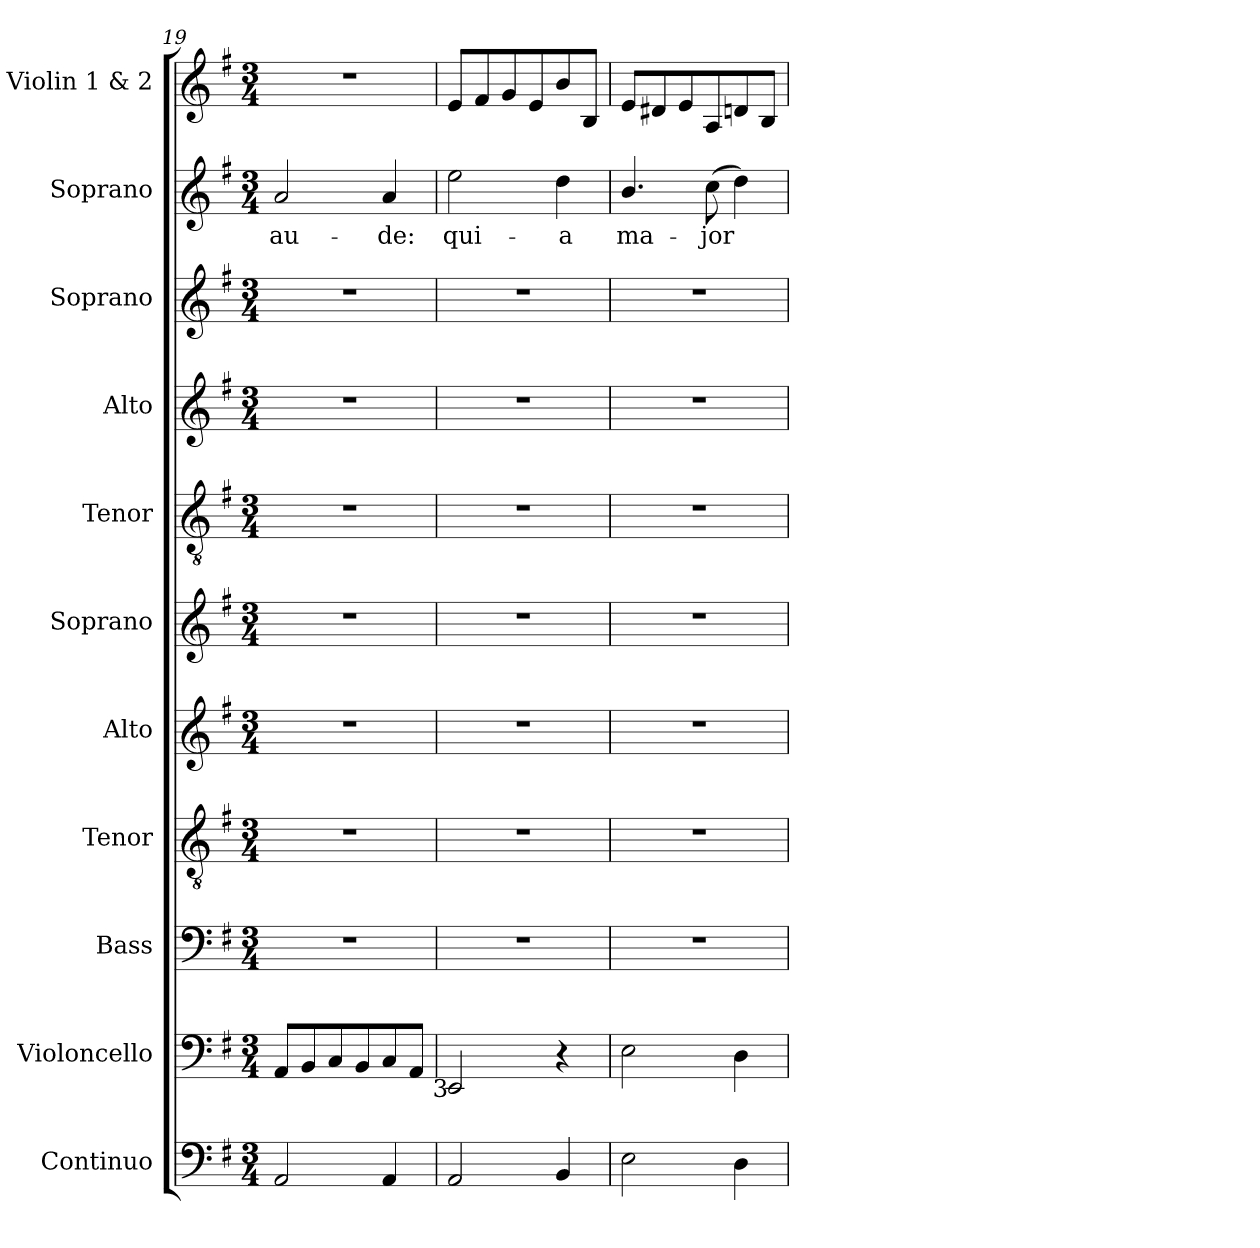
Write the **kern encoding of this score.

**kern	**kern	**kern	**kern	**kern	**kern	**kern	**kern	**kern	**kern	**text	**kern
*part11	*part10	*part9	*part8	*part7	*part6	*part5	*part4	*part3	*part2	*part2	*part1
*staff11	*staff10	*staff9	*staff8	*staff7	*staff6	*staff5	*staff4	*staff3	*staff2	*staff2	*staff1
*I"Continuo	*I"Violoncello	*I"Bass	*I"Tenor	*I"Alto	*I"Soprano	*I"Tenor	*I"Alto	*I"Soprano	*I"Soprano	*	*I"Violin 1 & 2
*I'Cont.	*I'Vc.	*I'B.	*I'T.	*I'A.	*I'S.	*I'T.	*I'A.	*I'S.	*I'S.	*	*I'Vln. 1/2
*clefF4	*clefF4	*clefF4	*clefGv2	*clefG2	*clefG2	*clefGv2	*clefG2	*clefG2	*clefG2	*	*clefG2
*	*	*	*ITrd7c12	*	*	*ITrd7c12	*	*	*	*	*
*k[f#]	*k[f#]	*k[f#]	*k[f#]	*k[f#]	*k[f#]	*k[f#]	*k[f#]	*k[f#]	*k[f#]	*	*k[f#]
*G:	*G:	*G:	*G:	*G:	*G:	*G:	*G:	*G:	*G:	*	*G:
*M3/4	*M3/4	*M3/4	*M3/4	*M3/4	*M3/4	*M3/4	*M3/4	*M3/4	*M3/4	*	*M3/4
=19	=19	=19	=19	=19	=19	=19	=19	=19	=19	=19	=19
!	!	!LO:N:vis=1	!LO:N:vis=1	!LO:N:vis=1	!LO:N:vis=1	!LO:N:vis=1	!LO:N:vis=1	!LO:N:vis=1	!	!	!
!	!	!	!	!	!	!	!	!	!	!LO:LY:b:color=#000000	!LO:N:vis=1
2AAi/	8AAi/L	2.r	2.r	2.r	2.r	2.r	2.r	2.r	2ai/	au-	2.r
.	8BBi/	.	.	.	.	.	.	.	.	.	.
.	8Ci/	.	.	.	.	.	.	.	.	.	.
.	8BBi/	.	.	.	.	.	.	.	.	.	.
!	!	!	!	!	!	!	!	!	!	!LO:LY:b:color=#000000	!
4AAi/	8Ci/	.	.	.	.	.	.	.	4ai/	-de:	.
.	8AAi/J	.	.	.	.	.	.	.	.	.	.
=20	=20	=20	=20	=20	=20	=20	=20	=20	=20	=20	=20
!	!	!LO:N:vis=1	!LO:N:vis=1	!LO:N:vis=1	!LO:N:vis=1	!LO:N:vis=1	!LO:N:vis=1	!LO:N:vis=1	!	!	!
!	!LO:TX:b:rj:t=3	!	!	!	!	!	!	!	!	!	!
!	!	!	!	!	!	!	!	!	!	!LO:LY:b:color=#000000	!
2AAi/	2EEi/	2.r	2.r	2.r	2.r	2.r	2.r	2.r	2eei\	qui-	8ei/L
.	.	.	.	.	.	.	.	.	.	.	8f#i/
.	.	.	.	.	.	.	.	.	.	.	8gi/
.	.	.	.	.	.	.	.	.	.	.	8ei/
!	!	!	!	!	!	!	!	!	!	!LO:LY:b:color=#000000	!
4BBi/	4r	.	.	.	.	.	.	.	4ddi\	-a	8bi/
.	.	.	.	.	.	.	.	.	.	.	8Bi/J
=21	=21	=21	=21	=21	=21	=21	=21	=21	=21	=21	=21
!	!	!LO:N:vis=1	!LO:N:vis=1	!LO:N:vis=1	!LO:N:vis=1	!LO:N:vis=1	!LO:N:vis=1	!LO:N:vis=1	!	!	!
!	!	!	!	!	!	!	!	!	!	!LO:LY:b:color=#000000	!
2Ei\	2Ei\	2.r	2.r	2.r	2.r	2.r	2.r	2.r	4.bi/	ma-	8ei/L
.	.	.	.	.	.	.	.	.	.	.	8d#Xi/
.	.	.	.	.	.	.	.	.	.	.	8ei/
!	!	!	!	!	!	!	!	!	!	!LO:LY:b:color=#000000	!
.	.	.	.	.	.	.	.	.	(8cci\	-jor	8Ai/
4Di\	4Di\	.	.	.	.	.	.	.	4ddi\)	.	8dni/
.	.	.	.	.	.	.	.	.	.	.	8Bi/J
=	=	=	=	=	=	=	=	=	=	=	=
*-	*-	*-	*-	*-	*-	*-	*-	*-	*-	*-	*-
